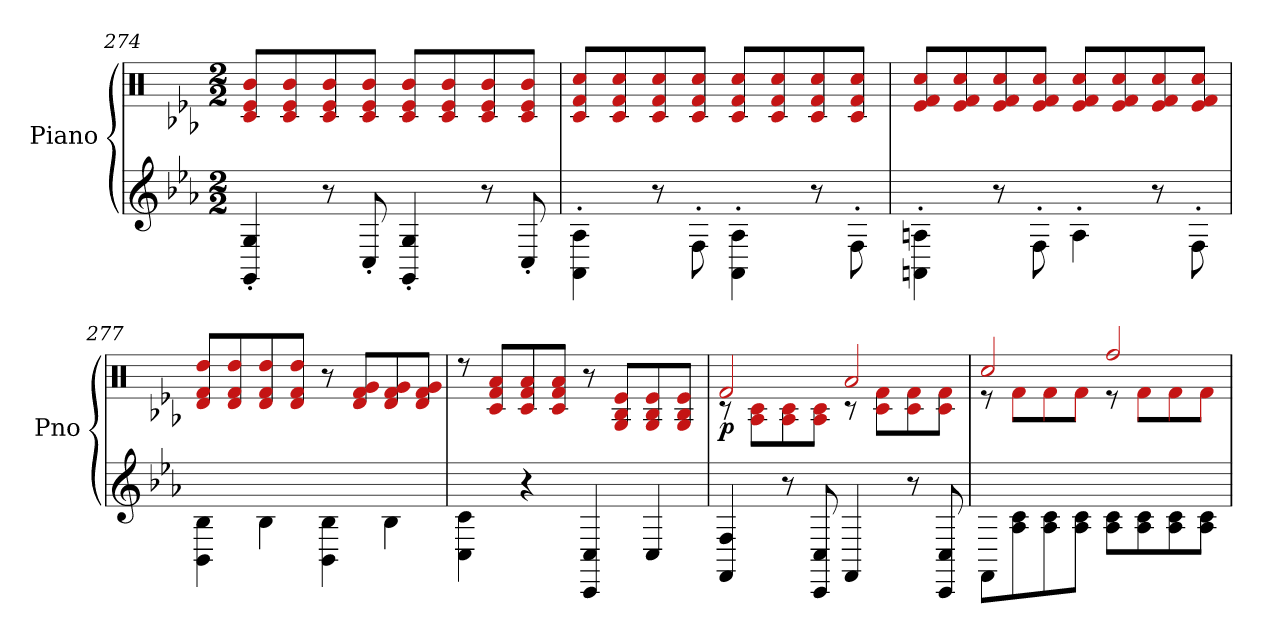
**kern	**kern	**dynam
*part1	*part1	*part1
*staff2	*staff1	*staff1/2
*I"Piano	*	*
*I'Pno	*	*
*clefG2	*clefX	*
*k[b-e-a-]	*k[b-e-a-]	*
*M2/2	*M2/2	*
=274	=274	=274
4GG/' 4G/'	8c/ 8en/ 8b-/L	.
.	8c/ 8e/ 8b-/	.
8r	8c/ 8e/ 8b-/	.
8C'/	8c/ 8e/ 8b-/J	.
4GG/' 4G/'	8c/ 8e/ 8b-/L	.
.	8c/ 8e/ 8b-/	.
8r	8c/ 8e/ 8b-/	.
8C'/	8c/ 8e/ 8b-/J	.
=275	=275	=275
4AA-\' 4A-\'	8c/ 8f/ 8cc/L	.
.	8c/ 8f/ 8cc/	.
8r	8c/ 8f/ 8cc/	.
8F'\	8c/ 8f/ 8cc/J	.
4AA-\' 4A-\'	8c/ 8f/ 8cc/L	.
.	8c/ 8f/ 8cc/	.
8r	8c/ 8f/ 8cc/	.
8F'\	8c/ 8f/ 8cc/J	.
!!LO:LB:g=z
=276	=276	=276
4AAn\' 4An\'	8e-X/ 8f/ 8cc/L	.
.	8e-/ 8f/ 8cc/	.
8r	8e-/ 8f/ 8cc/	.
8F'\	8e-/ 8f/ 8cc/J	.
4A'\	8e-/ 8f/ 8cc/L	.
.	8e-/ 8f/ 8cc/	.
8r	8e-/ 8f/ 8cc/	.
8F'\	8e-/ 8f/ 8cc/J	.
!!LO:LB:g=z
=277	=277	=277
4BB-\ 4B-\	8d-X/ 8f/ 8dd-X/L	.
.	8d-/ 8f/ 8dd-/	.
4B-\	8d-/ 8f/ 8dd-/	.
.	8d-/ 8f/ 8dd-/J	.
4BB-\ 4B-\	8r	.
.	8d-/ 8f/ 8g/L	.
4B-\	8d-/ 8f/ 8g/	.
.	8d-/ 8f/ 8g/J	.
=278	=278	=278
4C\ 4c\	8rdd	.
.	8c/ 8f/ 8a-/L	.
4r	8c/ 8f/ 8a-/	.
.	8c/ 8f/ 8a-/J	.
4CC/ 4C/	8r	.
.	8G/ 8B-/ 8en/L	.
4C/	8G/ 8B-/ 8e/	.
.	8G/ 8B-/ 8e/J	.
=279	=279	=279
*	*^	*
!	!	!	!LO:DY:b
4FF/ 4F/	2f/	8rc	p
.	.	8A-\ 8c\L	.
8r	.	8A-\ 8c\	.
8CC/ 8C/	.	8A-\ 8c\J	.
4FF/	2a-/	8rc	.
.	.	8c\ 8f\L	.
8r	.	8c\ 8f\	.
8CC/ 8C/	.	8c\ 8f\J	.
=280	=280	=280	=280
8FF\L	2cc/	8re	.
8A-\ 8c\	.	8f\L	.
8A-\ 8c\	.	8f\	.
8A-\ 8c\J	.	8f\J	.
8A-\ 8c\L	2ff/	8re	.
8A-\ 8c\	.	8f\L	.
8A-\ 8c\	.	8f\	.
8A-\ 8c\J	.	8f\J	.
*	*v	*v	*
=	=	=
*-	*-	*-
